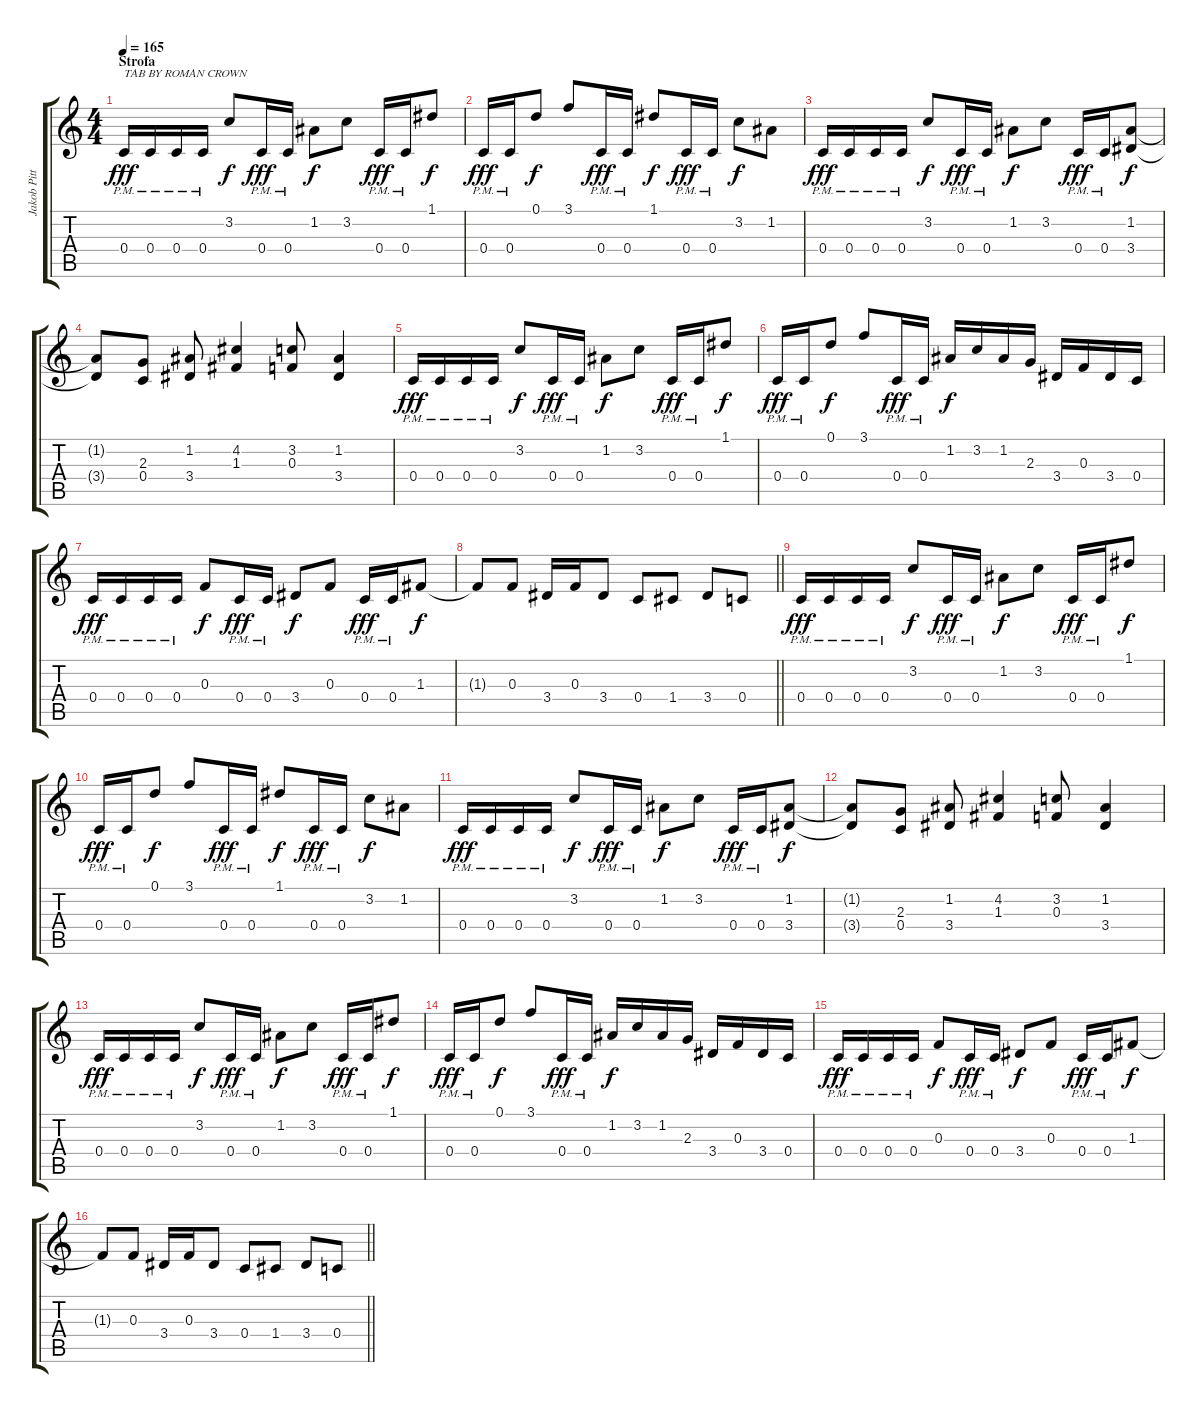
\track ("Jakob Pitts (Jake)" "Jakob Pitt") {instrument overdrivenguitar}
\staff {score tabs}
\tuning (D4 A3 F3 C3 G2 C2) {hide}
\ts (4 4)
\section ("" "Strofa")
\tempo 165
\clef g2
\ks c
0.4{pm}.16{txt "TAB BY ROMAN CROWN" dy fff} 0.4{pm}.16 0.4{pm}.16 0.4{pm}.16 3.2.8{dy f} 0.4{pm}.16{dy fff} 0.4{pm}.16 1.2.8{dy f} 3.2.8 0.4{pm}.16{dy fff} 0.4{pm}.16 1.1.8{dy f} |
0.4{pm}.16{dy fff} 0.4{pm}.16 0.1.8{dy f} 3.1.8 0.4{pm}.16{dy fff} 0.4{pm}.16 1.1.8{dy f} 0.4{pm}.16{dy fff} 0.4{pm}.16 3.2.8{dy f} 1.2.8 |
0.4{pm}.16{dy fff} 0.4{pm}.16 0.4{pm}.16 0.4{pm}.16 3.2.8{dy f} 0.4{pm}.16{dy fff} 0.4{pm}.16 1.2.8{dy f} 3.2.8 0.4{pm}.16{dy fff} 0.4{pm}.16 (1.2 3.4).8{dy f} |
(1.2{t} 3.4{t}).8 (2.3 0.4).8 (1.2 3.4).8 (4.2 1.3).4 (3.2 0.3).8 (1.2 3.4).4 |
0.4{pm}.16{dy fff} 0.4{pm}.16 0.4{pm}.16 0.4{pm}.16 3.2.8{dy f} 0.4{pm}.16{dy fff} 0.4{pm}.16 1.2.8{dy f} 3.2.8 0.4{pm}.16{dy fff} 0.4{pm}.16 1.1.8{dy f} |
0.4{pm}.16{dy fff} 0.4{pm}.16 0.1.8{dy f} 3.1.8 0.4{pm}.16{dy fff} 0.4{pm}.16 1.2.16{dy f} 3.2.16 1.2.16 2.3.16 3.4.16 0.3.16 3.4.16 0.4.16 |
0.4{pm}.16{dy fff} 0.4{pm}.16 0.4{pm}.16 0.4{pm}.16 0.3.8{dy f} 0.4{pm}.16{dy fff} 0.4{pm}.16 3.4.8{dy f} 0.3.8 0.4{pm}.16{dy fff} 0.4{pm}.16 1.3.8{dy f} |
\barLineRight lightlight
1.3{t}.8 0.3.8 3.4.16 0.3.16 3.4.8 0.4.8 1.4.8 3.4.8 0.4.8 |
0.4{pm}.16{dy fff} 0.4{pm}.16 0.4{pm}.16 0.4{pm}.16 3.2.8{dy f} 0.4{pm}.16{dy fff} 0.4{pm}.16 1.2.8{dy f} 3.2.8 0.4{pm}.16{dy fff} 0.4{pm}.16 1.1.8{dy f} |
0.4{pm}.16{dy fff} 0.4{pm}.16 0.1.8{dy f} 3.1.8 0.4{pm}.16{dy fff} 0.4{pm}.16 1.1.8{dy f} 0.4{pm}.16{dy fff} 0.4{pm}.16 3.2.8{dy f} 1.2.8 |
0.4{pm}.16{dy fff} 0.4{pm}.16 0.4{pm}.16 0.4{pm}.16 3.2.8{dy f} 0.4{pm}.16{dy fff} 0.4{pm}.16 1.2.8{dy f} 3.2.8 0.4{pm}.16{dy fff} 0.4{pm}.16 (1.2 3.4).8{dy f} |
(1.2{t} 3.4{t}).8 (2.3 0.4).8 (1.2 3.4).8 (4.2 1.3).4 (3.2 0.3).8 (1.2 3.4).4 |
0.4{pm}.16{dy fff} 0.4{pm}.16 0.4{pm}.16 0.4{pm}.16 3.2.8{dy f} 0.4{pm}.16{dy fff} 0.4{pm}.16 1.2.8{dy f} 3.2.8 0.4{pm}.16{dy fff} 0.4{pm}.16 1.1.8{dy f} |
0.4{pm}.16{dy fff} 0.4{pm}.16 0.1.8{dy f} 3.1.8 0.4{pm}.16{dy fff} 0.4{pm}.16 1.2.16{dy f} 3.2.16 1.2.16 2.3.16 3.4.16 0.3.16 3.4.16 0.4.16 |
0.4{pm}.16{dy fff} 0.4{pm}.16 0.4{pm}.16 0.4{pm}.16 0.3.8{dy f} 0.4{pm}.16{dy fff} 0.4{pm}.16 3.4.8{dy f} 0.3.8 0.4{pm}.16{dy fff} 0.4{pm}.16 1.3.8{dy f} |
\barLineRight lightlight
1.3{t}.8 0.3.8 3.4.16 0.3.16 3.4.8 0.4.8 1.4.8 3.4.8 0.4.8
